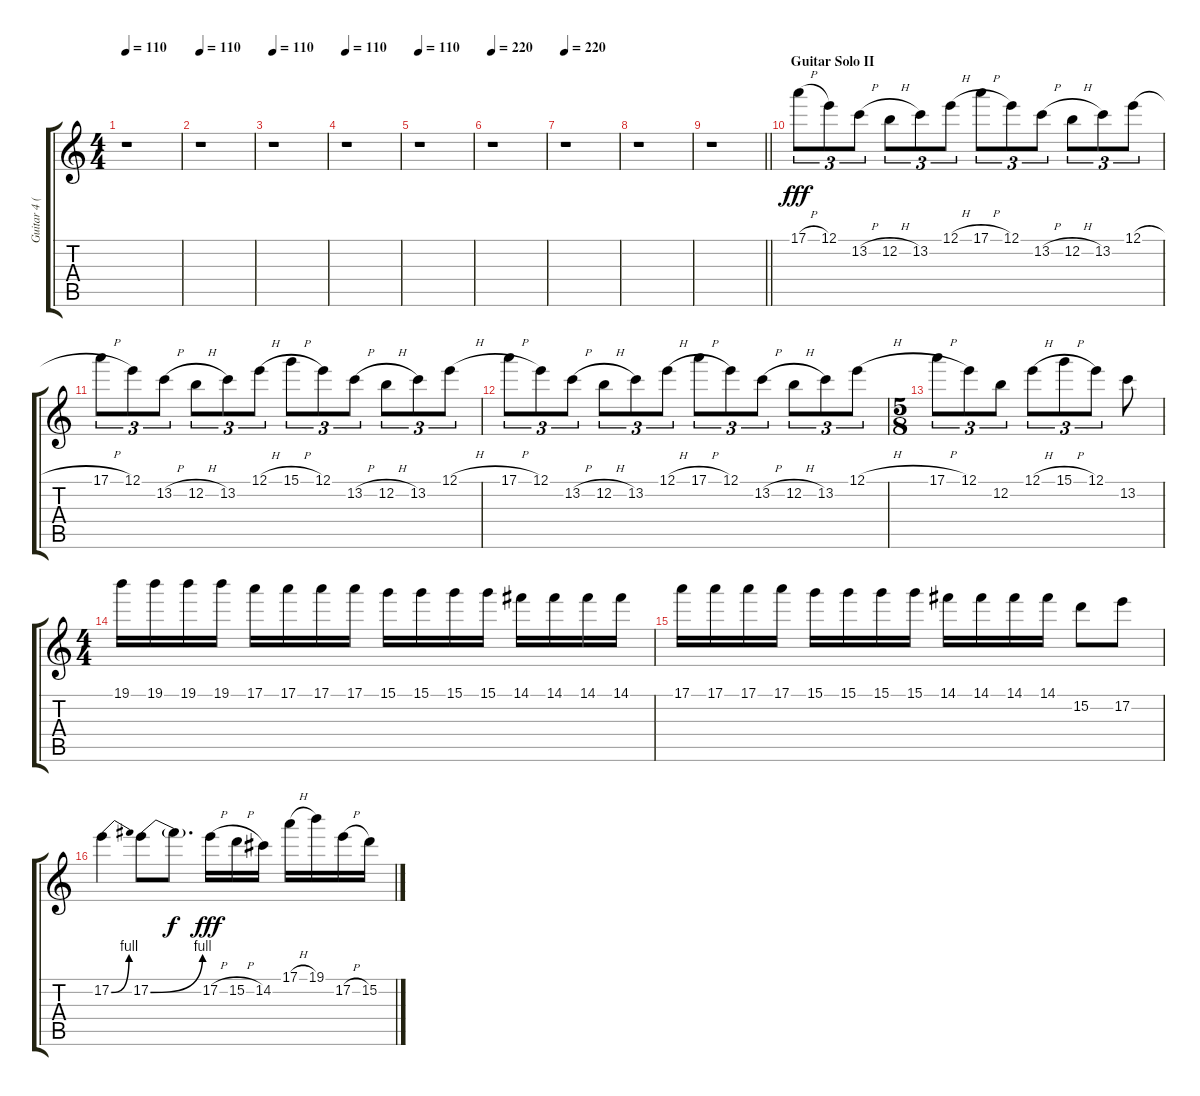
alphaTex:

\track ("Guitar 4 (solo)" "Guitar 4 (") {instrument distortionguitar}
\staff {score tabs}
\tuning (E4 B3 G3 D3 A2 E2) {hide}
\ts (4 4)
\tempo 110
\clef g2
\ks c
r.1{dy f} |
\tempo 110
r.1 |
\tempo 110
r.1 |
\tempo 110
r.1 |
\tempo 110
r.1 |
\tempo 220
r.1 |
\tempo 220
r.1 |
r.1 |
\barLineRight lightlight
r.1 |
\section ("" "Guitar Solo II")
17.1{h}.8{tu (3 2) dy fff volume 16} 12.1.8{tu (3 2)} 13.2{h}.8{tu (3 2)} 12.2{h}.8{tu (3 2)} 13.2.8{tu (3 2)} 12.1{h}.8{tu (3 2)} 17.1{h}.8{tu (3 2)} 12.1.8{tu (3 2)} 13.2{h}.8{tu (3 2)} 12.2{h}.8{tu (3 2)} 13.2.8{tu (3 2)} 12.1{h}.8{tu (3 2)} |
17.1{h}.8{tu (3 2)} 12.1.8{tu (3 2)} 13.2{h}.8{tu (3 2)} 12.2{h}.8{tu (3 2)} 13.2.8{tu (3 2)} 12.1{h}.8{tu (3 2)} 15.1{h}.8{tu (3 2)} 12.1.8{tu (3 2)} 13.2{h}.8{tu (3 2)} 12.2{h}.8{tu (3 2)} 13.2.8{tu (3 2)} 12.1{h}.8{tu (3 2)} |
17.1{h}.8{tu (3 2)} 12.1.8{tu (3 2)} 13.2{h}.8{tu (3 2)} 12.2{h}.8{tu (3 2)} 13.2.8{tu (3 2)} 12.1{h}.8{tu (3 2)} 17.1{h}.8{tu (3 2)} 12.1.8{tu (3 2)} 13.2{h}.8{tu (3 2)} 12.2{h}.8{tu (3 2)} 13.2.8{tu (3 2)} 12.1{h}.8{tu (3 2)} |
\ts (5 8)
17.1{h}.8{tu (3 2)} 12.1.8{tu (3 2)} 12.2.8{tu (3 2)} 12.1{h}.8{tu (3 2)} 15.1{h}.8{tu (3 2)} 12.1.8{tu (3 2)} 13.2.8 |
\ts (4 4)
19.1.16 19.1.16 19.1.16 19.1.16 17.1.16 17.1.16 17.1.16 17.1.16 15.1.16 15.1.16 15.1.16 15.1.16 14.1.16 14.1.16 14.1.16 14.1.16 |
17.1.16 17.1.16 17.1.16 17.1.16 15.1.16 15.1.16 15.1.16 15.1.16 14.1.16 14.1.16 14.1.16 14.1.16 15.2.8 17.2.8 |
17.2{be (bend 0 0 60 4)}.4 17.2{be (bend 0 0 60 4)}.8 17.2{t}.8{d dy f} 17.2{h}.16{dy fff} 15.2{h}.16 14.2.16 17.1{h}.16 19.1.16 17.2{h}.16 15.2.16
